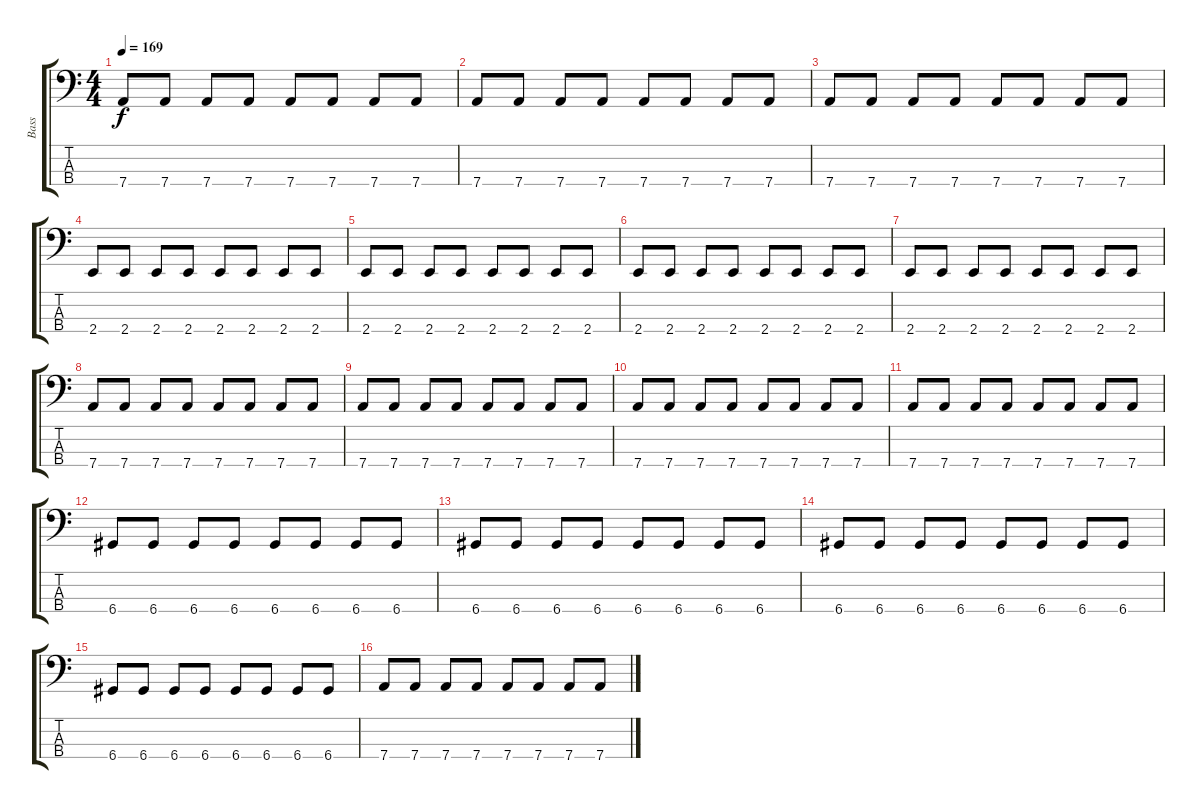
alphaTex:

\track ("Bass" "Bass") {instrument electricbassfinger}
\staff {score tabs}
\tuning (G2 D2 A1 D1) {hide}
\ts (4 4)
\tempo 169
\clef f4
\ks c
7.4.8{dy f} 7.4.8 7.4.8 7.4.8 7.4.8 7.4.8 7.4.8 7.4.8 |
7.4.8 7.4.8 7.4.8 7.4.8 7.4.8 7.4.8 7.4.8 7.4.8 |
7.4.8 7.4.8 7.4.8 7.4.8 7.4.8 7.4.8 7.4.8 7.4.8 |
2.4.8 2.4.8 2.4.8 2.4.8 2.4.8 2.4.8 2.4.8 2.4.8 |
2.4.8 2.4.8 2.4.8 2.4.8 2.4.8 2.4.8 2.4.8 2.4.8 |
2.4.8 2.4.8 2.4.8 2.4.8 2.4.8 2.4.8 2.4.8 2.4.8 |
2.4.8 2.4.8 2.4.8 2.4.8 2.4.8 2.4.8 2.4.8 2.4.8 |
7.4.8 7.4.8 7.4.8 7.4.8 7.4.8 7.4.8 7.4.8 7.4.8 |
7.4.8 7.4.8 7.4.8 7.4.8 7.4.8 7.4.8 7.4.8 7.4.8 |
7.4.8 7.4.8 7.4.8 7.4.8 7.4.8 7.4.8 7.4.8 7.4.8 |
7.4.8 7.4.8 7.4.8 7.4.8 7.4.8 7.4.8 7.4.8 7.4.8 |
6.4.8 6.4.8 6.4.8 6.4.8 6.4.8 6.4.8 6.4.8 6.4.8 |
6.4.8 6.4.8 6.4.8 6.4.8 6.4.8 6.4.8 6.4.8 6.4.8 |
6.4.8 6.4.8 6.4.8 6.4.8 6.4.8 6.4.8 6.4.8 6.4.8 |
6.4.8 6.4.8 6.4.8 6.4.8 6.4.8 6.4.8 6.4.8 6.4.8 |
7.4.8 7.4.8 7.4.8 7.4.8 7.4.8 7.4.8 7.4.8 7.4.8
